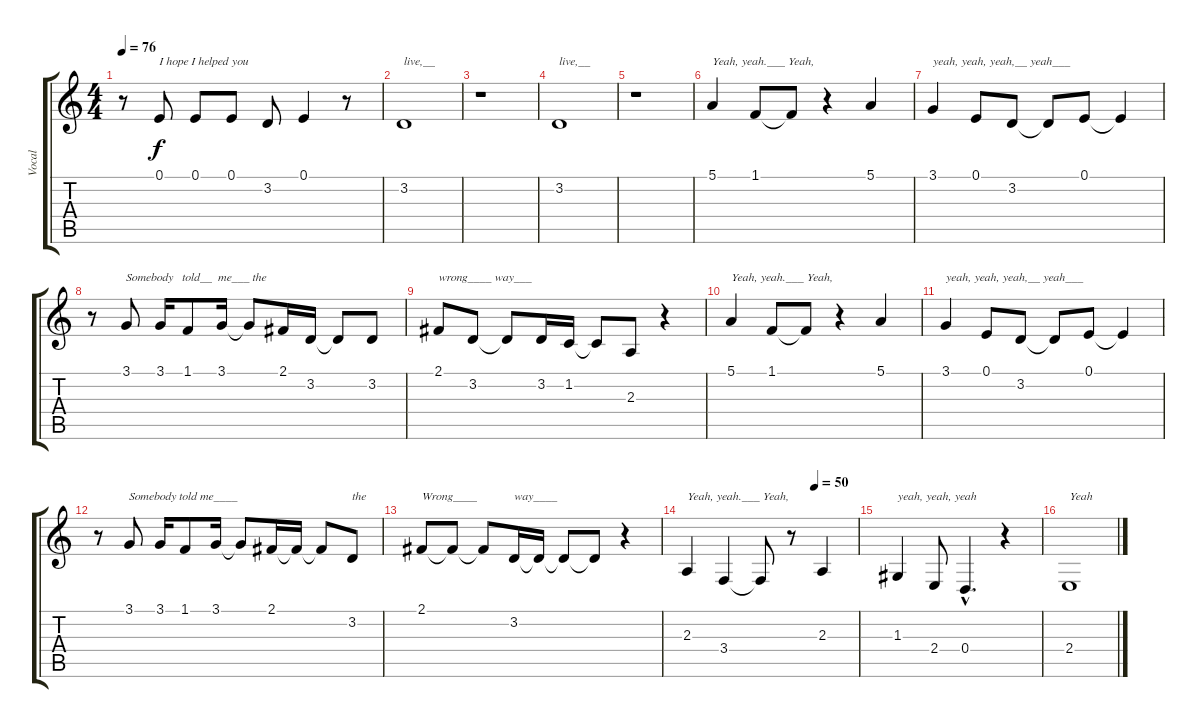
\track ("Vocal" "Vocal") {instrument trumpet}
\staff {score tabs}
\tuning (E4 B3 G3 D3 A2 E2) {hide}
\ts (4 4)
\tempo 76
\clef g2
\ks c
r.8{dy f} 0.1.8{txt "I hope I helped you"} 0.1.8 0.1.8 3.2.8 0.1.4 r.8 |
3.2.1{txt "live,__"} |
r.1 |
3.2.1{txt "live,__"} |
r.1 |
5.1.4{txt "Yeah, yeah.___ Yeah,"} 1.1.8 1.1{t}.8 r.4 5.1.4 |
3.1.4{txt "yeah, yeah, yeah,__ yeah___"} 0.1.8 3.2.8 3.2{t}.8 0.1.8 0.1{t}.4 |
r.8 3.1.8{txt "Somebody   told__  me___ the"} 3.1.16 1.1.8 3.1.16 3.1{t}.8 2.1.16 3.2.16 3.2{t}.8 3.2.8 |
2.1.8{txt "wrong____ way___"} 3.2.8 3.2{t}.8 3.2.16 1.2.16 1.2{t}.8 2.3.8 r.4 |
5.1.4{txt "Yeah, yeah.___ Yeah,"} 1.1.8 1.1{t}.8 r.4 5.1.4 |
3.1.4{txt "yeah, yeah, yeah,__ yeah___"} 0.1.8 3.2.8 3.2{t}.8 0.1.8 0.1{t}.4 |
r.8 3.1.8{txt "Somebody told me____"} 3.1.16 1.1.8 3.1.16 3.1{t}.8 2.1.16 2.1{t}.16 2.1{t}.8 3.2.8{txt "the"} |
2.1.8{txt "Wrong____"} 2.1{t}.8 2.1{t}.8 3.2.16{txt "way____"} 3.2{t}.16 3.2{t}.8 3.2{t}.8 r.4 |
\tempo (50 0.75)
2.3.4{txt "Yeah, yeah.___ Yeah,"} 3.4.4 3.4{t}.8 r.8 2.3.4 |
1.3.4{txt "yeah, yeah, yeah"} 2.4.8 0.4{hac}.4{d} r.4 |
2.4.1{txt "Yeah"}
